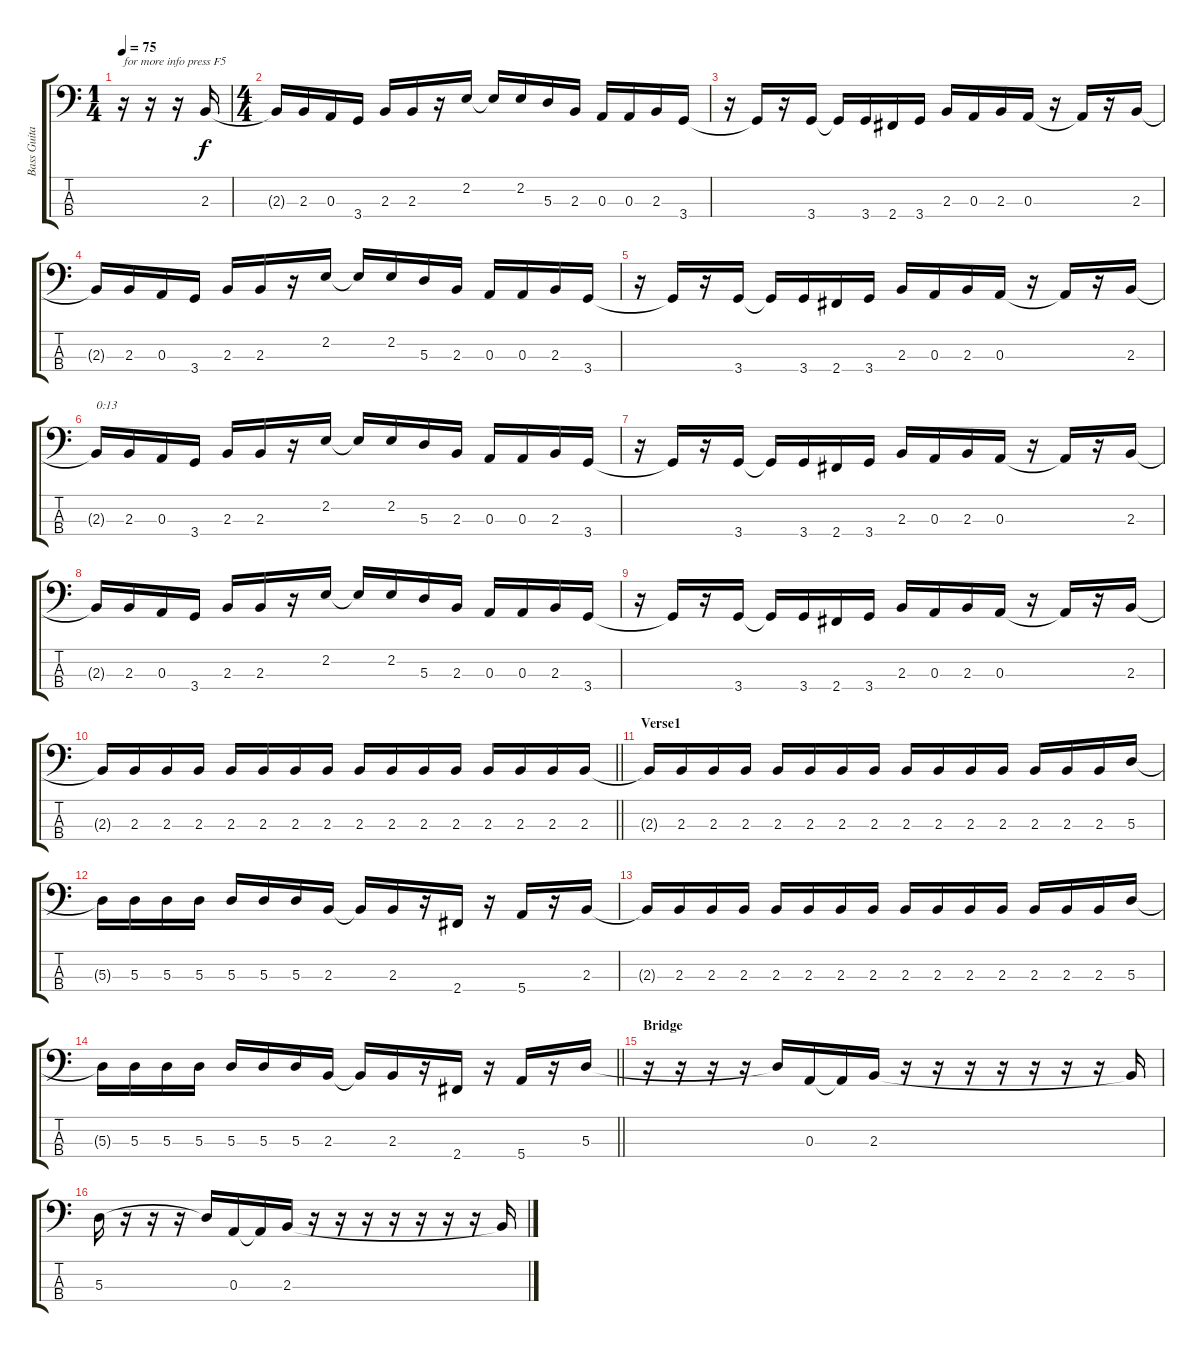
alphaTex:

\track ("Bass Guitar" "Bass Guita") {instrument electricbassfinger}
\staff {score tabs}
\tuning (G2 D2 A1 E1) {hide}
\ts (1 4)
\tempo 75
\clef f4
\ks c
r.16{txt "for more info press F5" dy f instrument electricbassfinger} r.16 r.16 2.3.16 |
\ts (4 4)
2.3{t}.16 2.3.16 0.3.16 3.4.16 2.3.16 2.3.16 r.16 2.2.16 2.2{t}.16 2.2.16 5.3.16 2.3.16 0.3.16 0.3.16 2.3.16 3.4.16 |
r.16 3.4{t}.16 r.16 3.4.16 3.4{t}.16 3.4.16 2.4.16 3.4.16 2.3.16 0.3.16 2.3.16 0.3.16 r.16 0.3{t}.16 r.16 2.3.16 |
2.3{t}.16 2.3.16 0.3.16 3.4.16 2.3.16 2.3.16 r.16 2.2.16 2.2{t}.16 2.2.16 5.3.16 2.3.16 0.3.16 0.3.16 2.3.16 3.4.16 |
r.16 3.4{t}.16 r.16 3.4.16 3.4{t}.16 3.4.16 2.4.16 3.4.16 2.3.16 0.3.16 2.3.16 0.3.16 r.16 0.3{t}.16 r.16 2.3.16 |
2.3{t}.16{txt "0:13"} 2.3.16 0.3.16 3.4.16 2.3.16 2.3.16 r.16 2.2.16 2.2{t}.16 2.2.16 5.3.16 2.3.16 0.3.16 0.3.16 2.3.16 3.4.16 |
r.16 3.4{t}.16 r.16 3.4.16 3.4{t}.16 3.4.16 2.4.16 3.4.16 2.3.16 0.3.16 2.3.16 0.3.16 r.16 0.3{t}.16 r.16 2.3.16 |
2.3{t}.16 2.3.16 0.3.16 3.4.16 2.3.16 2.3.16 r.16 2.2.16 2.2{t}.16 2.2.16 5.3.16 2.3.16 0.3.16 0.3.16 2.3.16 3.4.16 |
r.16 3.4{t}.16 r.16 3.4.16 3.4{t}.16 3.4.16 2.4.16 3.4.16 2.3.16 0.3.16 2.3.16 0.3.16 r.16 0.3{t}.16 r.16 2.3.16 |
\barLineRight lightlight
2.3{t}.16 2.3.16 2.3.16 2.3.16 2.3.16 2.3.16 2.3.16 2.3.16 2.3.16 2.3.16 2.3.16 2.3.16 2.3.16 2.3.16 2.3.16 2.3.16 |
\section ("" "Verse1")
2.3{t}.16 2.3.16 2.3.16 2.3.16 2.3.16 2.3.16 2.3.16 2.3.16 2.3.16 2.3.16 2.3.16 2.3.16 2.3.16 2.3.16 2.3.16 5.3.16 |
5.3{t}.16 5.3.16 5.3.16 5.3.16 5.3.16 5.3.16 5.3.16 2.3.16 2.3{t}.16 2.3.16 r.16 2.4.16 r.16 5.4.16 r.16 2.3.16 |
2.3{t}.16 2.3.16 2.3.16 2.3.16 2.3.16 2.3.16 2.3.16 2.3.16 2.3.16 2.3.16 2.3.16 2.3.16 2.3.16 2.3.16 2.3.16 5.3.16 |
\barLineRight lightlight
5.3{t}.16 5.3.16 5.3.16 5.3.16 5.3.16 5.3.16 5.3.16 2.3.16 2.3{t}.16 2.3.16 r.16 2.4.16 r.16 5.4.16 r.16 5.3.16 |
\section ("" "Bridge")
r.16 r.16 r.16 r.16 5.3{t}.16 0.3.16 0.3{t}.16 2.3.16 r.16 r.16 r.16 r.16 r.16 r.16 r.16 2.3{t}.16 |
5.3.16 r.16 r.16 r.16 5.3{t}.16 0.3.16 0.3{t}.16 2.3.16 r.16 r.16 r.16 r.16 r.16 r.16 r.16 2.3{t}.16
